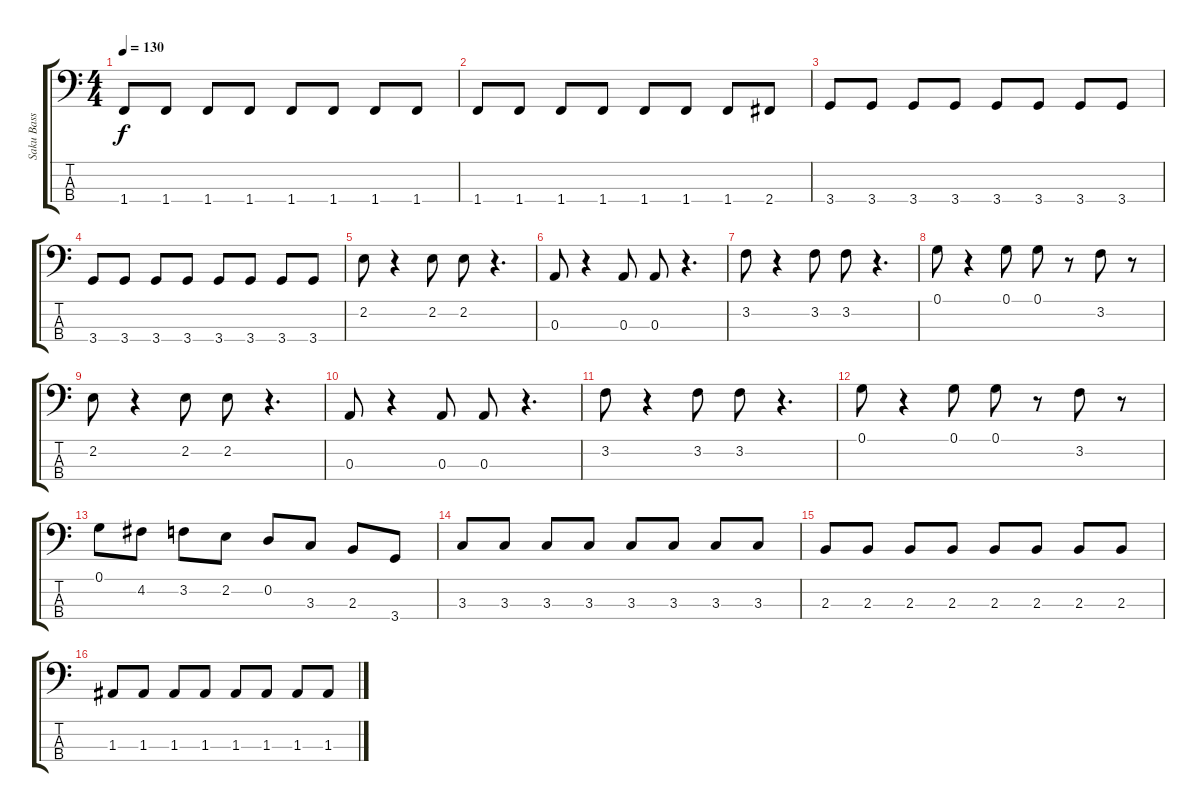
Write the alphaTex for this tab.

\track ("Saku Bass" "Saku Bass") {instrument electricbassfinger}
\staff {score tabs}
\tuning (G2 D2 A1 E1) {hide}
\ts (4 4)
\tempo 130
\clef f4
\ks c
1.4.8{dy f} 1.4.8 1.4.8 1.4.8 1.4.8 1.4.8 1.4.8 1.4.8 |
1.4.8 1.4.8 1.4.8 1.4.8 1.4.8 1.4.8 1.4.8 2.4.8 |
3.4.8 3.4.8 3.4.8 3.4.8 3.4.8 3.4.8 3.4.8 3.4.8 |
3.4.8 3.4.8 3.4.8 3.4.8 3.4.8 3.4.8 3.4.8 3.4.8 |
2.2.8 r.4 2.2.8 2.2.8 r.4{d} |
0.3.8 r.4 0.3.8 0.3.8 r.4{d} |
3.2.8 r.4 3.2.8 3.2.8 r.4{d} |
0.1.8 r.4 0.1.8 0.1.8 r.8 3.2.8 r.8 |
2.2.8 r.4 2.2.8 2.2.8 r.4{d} |
0.3.8 r.4 0.3.8 0.3.8 r.4{d} |
3.2.8 r.4 3.2.8 3.2.8 r.4{d} |
0.1.8 r.4 0.1.8 0.1.8 r.8 3.2.8 r.8 |
0.1.8 4.2.8 3.2.8 2.2.8 0.2.8 3.3.8 2.3.8 3.4.8 |
3.3.8 3.3.8 3.3.8 3.3.8 3.3.8 3.3.8 3.3.8 3.3.8 |
2.3.8 2.3.8 2.3.8 2.3.8 2.3.8 2.3.8 2.3.8 2.3.8 |
1.3.8 1.3.8 1.3.8 1.3.8 1.3.8 1.3.8 1.3.8 1.3.8
